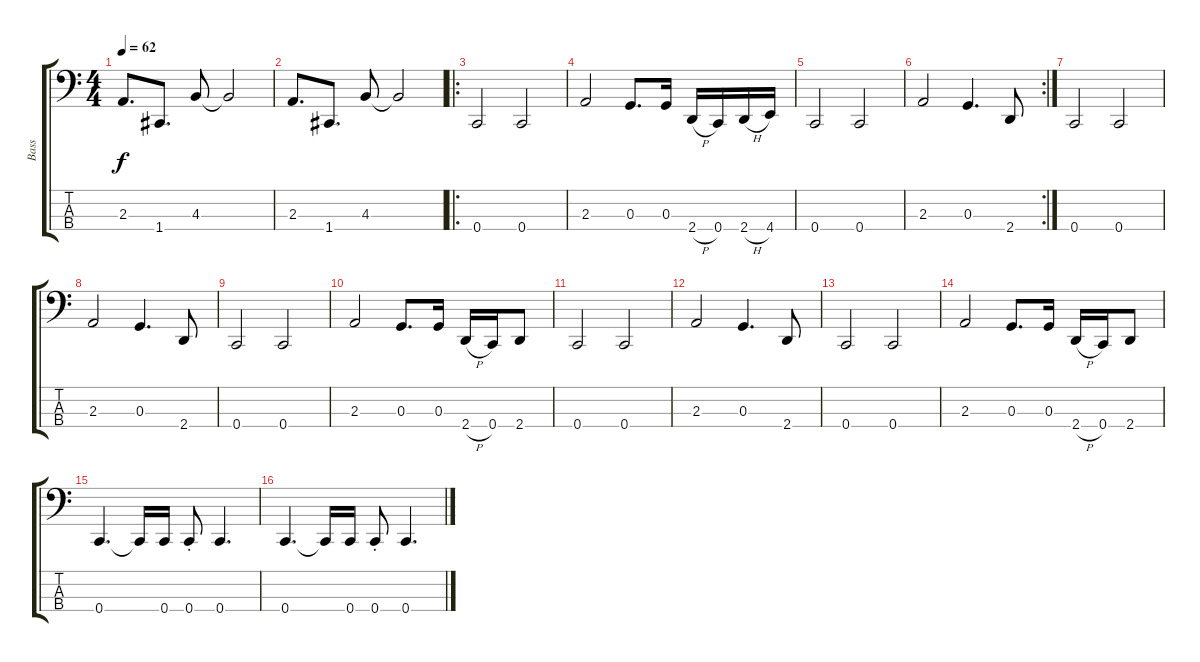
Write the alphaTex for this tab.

\track ("Bass" "Bass") {instrument electricbassfinger}
\staff {score tabs}
\tuning (G2 C2 G1 C1) {hide}
\ts (4 4)
\tempo 62
\clef f4
\ks c
2.3.8{d dy f} 1.4.8{d} 4.3.8 4.3{t}.2 |
2.3.8{d} 1.4.8{d} 4.3.8 4.3{t}.2 |
\ro
0.4.2 0.4.2 |
2.3.2 0.3.8{d} 0.3.16 2.4{h}.16 0.4.16 2.4{h}.16 4.4.16 |
0.4.2 0.4.2 |
\rc 2
2.3.2 0.3.4{d} 2.4.8 |
0.4.2 0.4.2 |
2.3.2 0.3.4{d} 2.4.8 |
0.4.2 0.4.2 |
2.3.2 0.3.8{d} 0.3.16 2.4{h}.16 0.4.16 2.4.8 |
0.4.2 0.4.2 |
2.3.2 0.3.4{d} 2.4.8 |
0.4.2 0.4.2 |
2.3.2 0.3.8{d} 0.3.16 2.4{h}.16 0.4.16 2.4.8 |
0.4.4{d} 0.4{t}.16 0.4.16 0.4{st}.8 0.4.4{d} |
0.4.4{d} 0.4{t}.16 0.4.16 0.4{st}.8 0.4.4{d}
